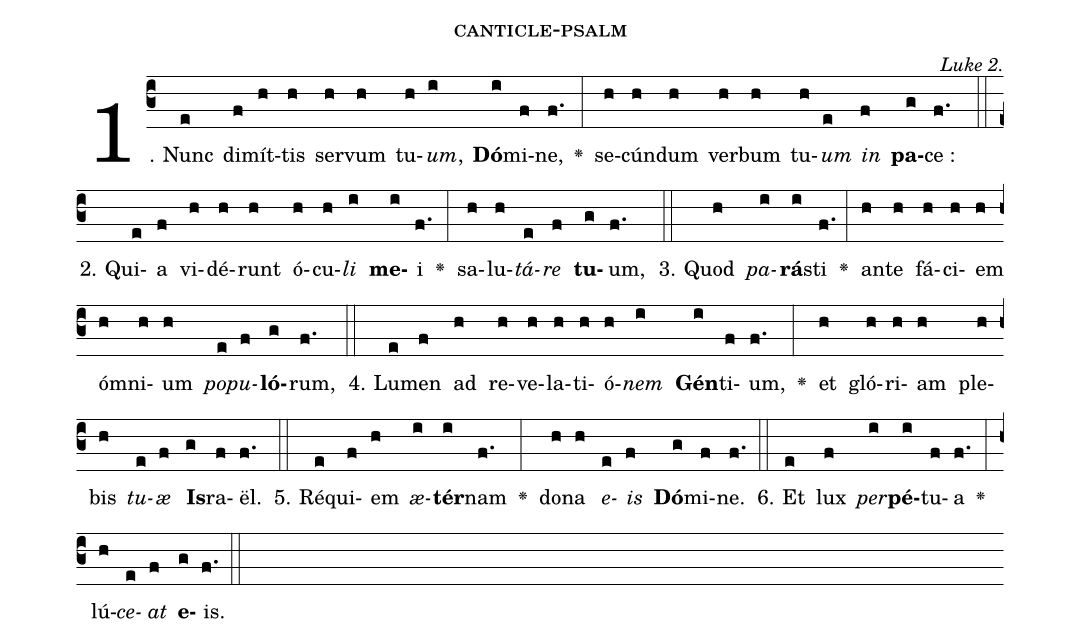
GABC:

name: canticle-psalm;
commentary: Luke 2.;
%%
(c3)1. Nunc(e) di(f)mít(h)tis(h) ser(h)vum(h) tu(h)<i>um</i>,(i) <b>Dó</b>(i)mi(f)ne,(f.) <v>\greheightstar</v>(:) se(h)cún(h)dum(h) ver(h)bum(h) tu(h)<i>um</i>(e) <i>in</i>(f) <b>pa</b>(g)ce :(f.) (::)
2. Qui(e)a(f) vi(h)dé(h)runt(h) ó(h)cu(h)<i>li</i>(i) <b>me</b>(i)i(f.) <v>\greheightstar</v>(:) sa(h)lu(h)<i>tá</i>(e)<i>re</i>(f) <b>tu</b>(g)um,(f.) (::)
3. Quod(h) <i>pa</i>(i)<b>rá</b>(i)sti(f.) <v>\greheightstar</v>(:) an(h)te(h) fá(h)ci(h)em(h) óm(h)ni(h)um(h) <i>po</i>(e)<i>pu</i>(f)<b>ló</b>(g)rum,(f.) (::)
4. Lu(e)men(f) ad(h) re(h)ve(h)la(h)ti(h)ó(h)<i>nem</i>(i) <b>Gén</b>(i)ti(f)um,(f.) <v>\greheightstar</v>(:) et(h) gló(h)ri(h)am(h) ple(h)bis(h) <i>tu</i>(e)<i>æ</i>(f) <b>Is</b>(g)ra(f)ël.(f.) (::)
5. Ré(e)qui(f)em(h) <i>æ</i>(i)<b>tér</b>(i)nam(f.) <v>\greheightstar</v>(:) do(h)na(h) <i>e</i>(e)<i>is</i>(f) <b>Dó</b>(g)mi(f)ne.(f.) (::)
6. Et(e) lux(f) <i>per</i>(i)<b>pé</b>(i)tu(f)a(f.) <v>\greheightstar</v>(:) lú(h)<i>ce</i>(e)<i>at</i>(f) <b>e</b>(g)is.(f.) (::)
